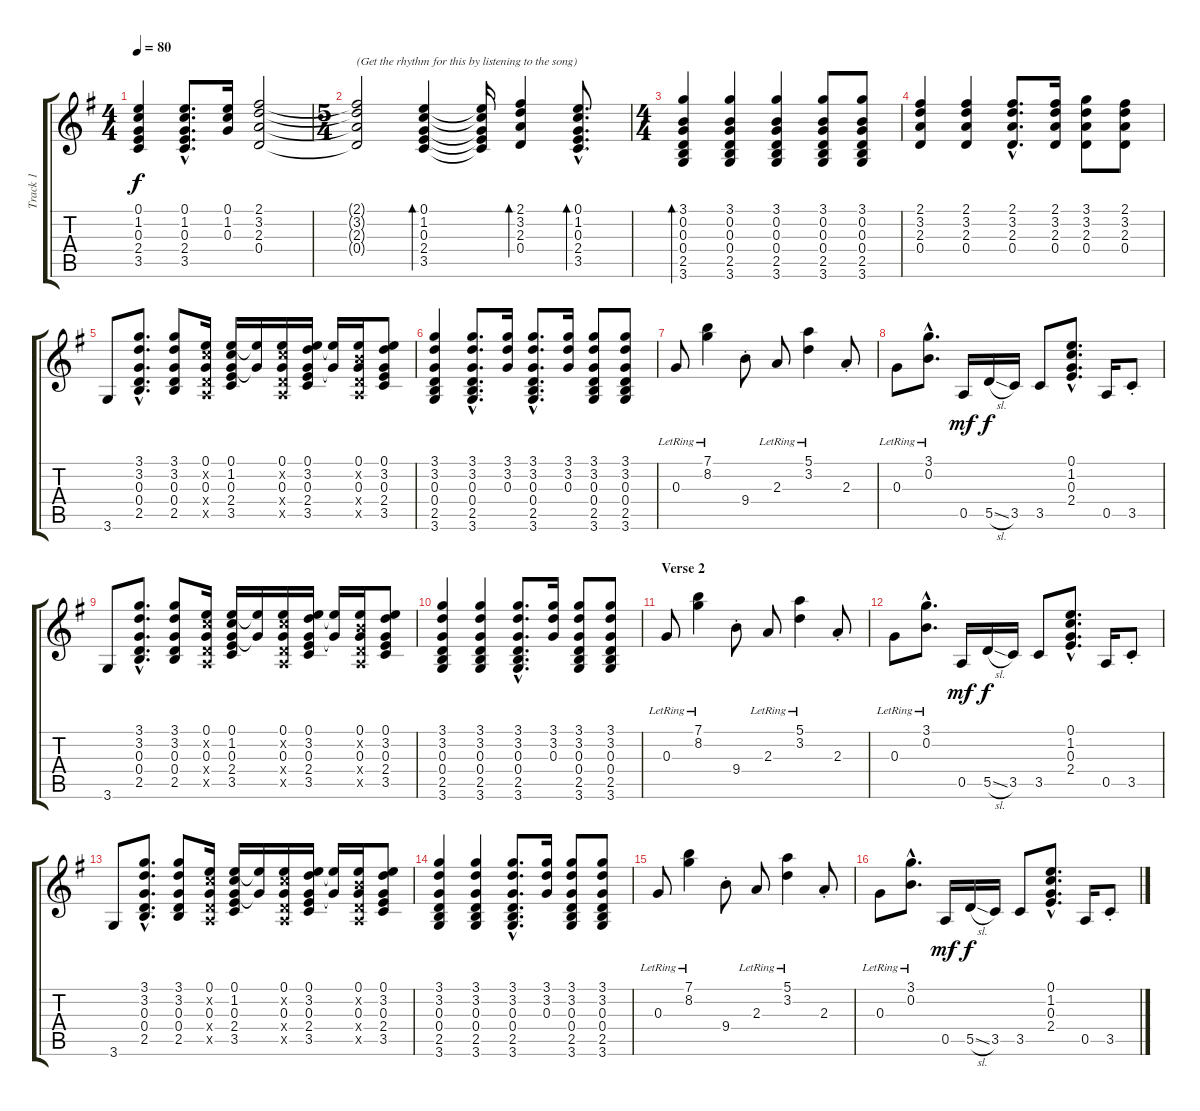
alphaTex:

\track ("Track 1" "Track 1") {instrument acousticguitarsteel}
\staff {score tabs}
\tuning (E4 B3 G3 D3 A2 E2) {hide}
\ts (4 4)
\tempo 80
\clef g2
\ks g
(0.1 1.2 0.3 2.4 3.5).4{dy f} (0.1{hac} 1.2{hac} 0.3{hac} 2.4{hac} 3.5{hac}).8{d} (0.1 1.2 0.3).16 (2.1 3.2 2.3 0.4).2 |
\ts (5 4)
(2.1{t} 3.2{t} 2.3{t} 0.4{t}).2{txt "(Get the rhythm for this by listening to the song)"} (0.1 1.2 0.3 2.4 3.5).4{bd 120} (0.1{t} 1.2{t} 0.3{t} 2.4{t} 3.5{t}).16 (2.1 3.2 2.3 0.4).4{bd 60} (0.1{hac} 1.2{hac} 0.3{hac} 2.4{hac} 3.5{hac}).8{d bd 120} |
\ts (4 4)
(3.1 0.2 0.3 0.4 2.5 3.6).4{bd 60} (3.1 0.2 0.3 0.4 2.5 3.6).4 (3.1 0.2 0.3 0.4 2.5 3.6).4 (3.1 0.2 0.3 0.4 2.5 3.6).8 (3.1 0.2 0.3 0.4 2.5 3.6).8 |
(2.1 3.2 2.3 0.4).4 (2.1 3.2 2.3 0.4).4 (2.1{hac} 3.2{hac} 2.3{hac} 0.4{hac}).8{d} (2.1 3.2 2.3 0.4).16 (3.1 3.2 2.3 0.4).8 (2.1 3.2 2.3 0.4).8 |
3.6.8 (3.1{hac} 3.2{hac} 0.3{hac} 0.4{hac} 2.5{hac}).8{d} (3.1 3.2 0.3 0.4 2.5).8 (0.1 1.2{x} 0.3 0.4{x} 0.5{x}).16 (0.1 1.2 0.3 2.4 3.5).16 (0.1{t} 0.3{t}).16 (0.1 1.2{x} 0.3 0.4{x} 0.5{x}).16 (0.1 3.2 0.3 2.4 3.5).16 (0.1{t} 0.3{t}).16 (0.1 0.2{x} 0.3 0.4{x} 0.5{x}).16 (0.1 3.2 0.3 2.4 3.5).8 |
(3.1 3.2 0.3 0.4 2.5 3.6).4 (3.1{hac} 3.2{hac} 0.3{hac} 0.4{hac} 2.5{hac} 3.6{hac}).8{d} (3.1 3.2 0.3).16 (3.1{hac} 3.2{hac} 0.3{hac} 0.4{hac} 2.5{hac} 3.6{hac}).8{d} (3.1 3.2 0.3).16 (3.1 3.2 0.3 0.4 2.5 3.6).8 (3.1 3.2 0.3 0.4 2.5 3.6).8 |
0.3{lr}.8 (7.1{lr} 8.2{lr}).4 9.4{st}.8 2.3{lr}.8 (5.1{lr} 3.2{lr}).4 2.3{st}.8 |
0.3{lr}.8 (3.1{hac lr} 0.2{hac lr}).8{d} 0.5.16{dy mf} 5.5{sl}.16{dy f} 3.5.16 3.5.8 (0.1{hac} 1.2{hac} 0.3{hac} 2.4{hac}).8{d} 0.5.16 3.5{st}.8 |
3.6.8 (3.1{hac} 3.2{hac} 0.3{hac} 0.4{hac} 2.5{hac}).8{d} (3.1 3.2 0.3 0.4 2.5).8 (0.1 1.2{x} 0.3 0.4{x} 0.5{x}).16 (0.1 1.2 0.3 2.4 3.5).16 (0.1{t} 0.3{t}).16 (0.1 1.2{x} 0.3 0.4{x} 0.5{x}).16 (0.1 3.2 0.3 2.4 3.5).16 (0.1{t} 0.3{t}).16 (0.1 0.2{x} 0.3 0.4{x} 0.5{x}).16 (0.1 3.2 0.3 2.4 3.5).8 |
(3.1 3.2 0.3 0.4 2.5 3.6).4 (3.1 3.2 0.3 0.4 2.5 3.6).4 (3.1{hac} 3.2{hac} 0.3{hac} 0.4{hac} 2.5{hac} 3.6{hac}).8{d} (3.1 3.2 0.3).16 (3.1 3.2 0.3 0.4 2.5 3.6).8 (3.1 3.2 0.3 0.4 2.5 3.6).8 |
\section ("" "Verse 2")
0.3{lr}.8 (7.1{lr} 8.2{lr}).4 9.4{st}.8 2.3{lr}.8 (5.1{lr} 3.2{lr}).4 2.3{st}.8 |
0.3{lr}.8 (3.1{hac lr} 0.2{hac lr}).8{d} 0.5.16{dy mf} 5.5{sl}.16{dy f} 3.5.16 3.5.8 (0.1{hac} 1.2{hac} 0.3{hac} 2.4{hac}).8{d} 0.5.16 3.5{st}.8 |
3.6.8 (3.1{hac} 3.2{hac} 0.3{hac} 0.4{hac} 2.5{hac}).8{d} (3.1 3.2 0.3 0.4 2.5).8 (0.1 1.2{x} 0.3 0.4{x} 0.5{x}).16 (0.1 1.2 0.3 2.4 3.5).16 (0.1{t} 0.3{t}).16 (0.1 1.2{x} 0.3 0.4{x} 0.5{x}).16 (0.1 3.2 0.3 2.4 3.5).16 (0.1{t} 0.3{t}).16 (0.1 0.2{x} 0.3 0.4{x} 0.5{x}).16 (0.1 3.2 0.3 2.4 3.5).8 |
(3.1 3.2 0.3 0.4 2.5 3.6).4 (3.1 3.2 0.3 0.4 2.5 3.6).4 (3.1{hac} 3.2{hac} 0.3{hac} 0.4{hac} 2.5{hac} 3.6{hac}).8{d} (3.1 3.2 0.3).16 (3.1 3.2 0.3 0.4 2.5 3.6).8 (3.1 3.2 0.3 0.4 2.5 3.6).8 |
0.3{lr}.8 (7.1{lr} 8.2{lr}).4 9.4{st}.8 2.3{lr}.8 (5.1{lr} 3.2{lr}).4 2.3{st}.8 |
0.3{lr}.8 (3.1{hac lr} 0.2{hac lr}).8{d} 0.5.16{dy mf} 5.5{sl}.16{dy f} 3.5.16 3.5.8 (0.1{hac} 1.2{hac} 0.3{hac} 2.4{hac}).8{d} 0.5.16 3.5{st}.8
